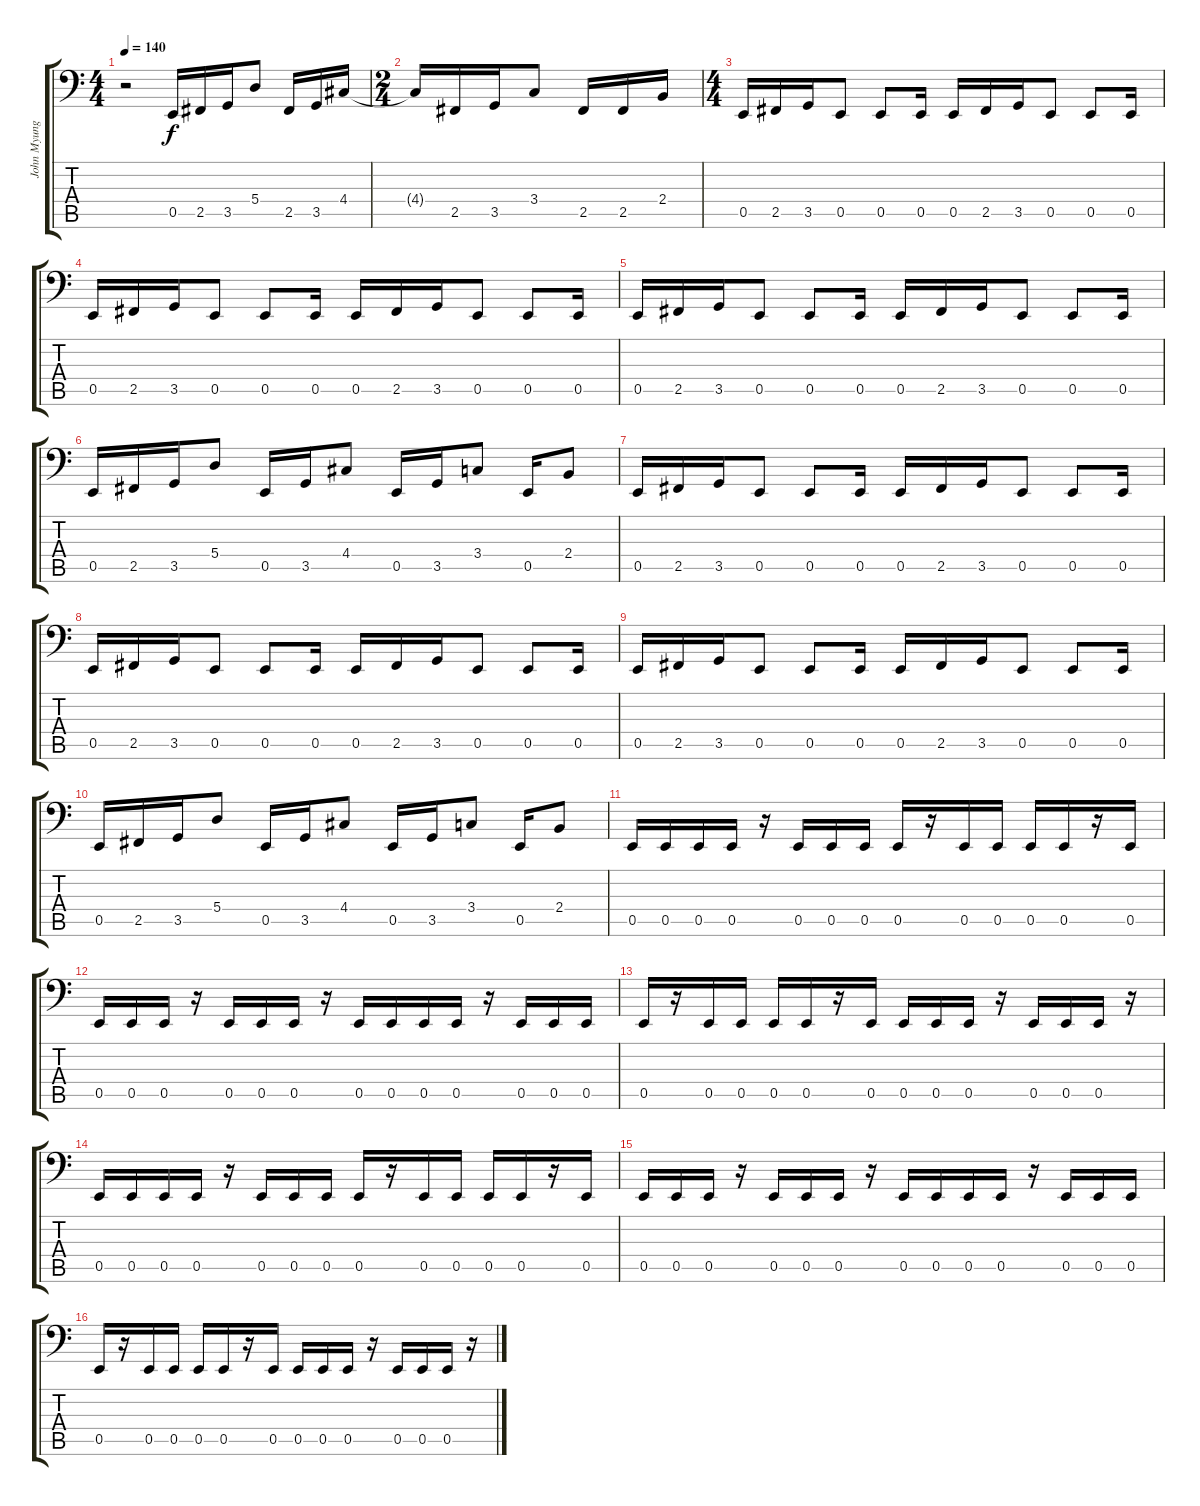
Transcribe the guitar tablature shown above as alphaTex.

\track ("John Myung - 6 Strings Bass" "John Myung") {instrument electricbassfinger}
\staff {score tabs}
\tuning (C3 G2 D2 A1 E1 B0) {hide}
\ts (4 4)
\tempo 140
\clef f4
\ks c
r.2{dy f} 0.5.16 2.5.16 3.5.16 5.4.8 2.5.16 3.5.16 4.4.16 |
\ts (2 4)
4.4{t}.16 2.5.16 3.5.16 3.4.8 2.5.16 2.5.16 2.4.16 |
\ts (4 4)
0.5.16 2.5.16 3.5.16 0.5.8 0.5.8 0.5.16 0.5.16 2.5.16 3.5.16 0.5.8 0.5.8 0.5.16 |
0.5.16 2.5.16 3.5.16 0.5.8 0.5.8 0.5.16 0.5.16 2.5.16 3.5.16 0.5.8 0.5.8 0.5.16 |
0.5.16 2.5.16 3.5.16 0.5.8 0.5.8 0.5.16 0.5.16 2.5.16 3.5.16 0.5.8 0.5.8 0.5.16 |
0.5.16 2.5.16 3.5.16 5.4.8 0.5.16 3.5.16 4.4.8 0.5.16 3.5.16 3.4.8 0.5.16 2.4.8 |
0.5.16 2.5.16 3.5.16 0.5.8 0.5.8 0.5.16 0.5.16 2.5.16 3.5.16 0.5.8 0.5.8 0.5.16 |
0.5.16 2.5.16 3.5.16 0.5.8 0.5.8 0.5.16 0.5.16 2.5.16 3.5.16 0.5.8 0.5.8 0.5.16 |
0.5.16 2.5.16 3.5.16 0.5.8 0.5.8 0.5.16 0.5.16 2.5.16 3.5.16 0.5.8 0.5.8 0.5.16 |
0.5.16 2.5.16 3.5.16 5.4.8 0.5.16 3.5.16 4.4.8 0.5.16 3.5.16 3.4.8 0.5.16 2.4.8 |
0.5.16 0.5.16 0.5.16 0.5.16 r.16 0.5.16 0.5.16 0.5.16 0.5.16 r.16 0.5.16 0.5.16 0.5.16 0.5.16 r.16 0.5.16 |
0.5.16 0.5.16 0.5.16 r.16 0.5.16 0.5.16 0.5.16 r.16 0.5.16 0.5.16 0.5.16 0.5.16 r.16 0.5.16 0.5.16 0.5.16 |
0.5.16 r.16 0.5.16 0.5.16 0.5.16 0.5.16 r.16 0.5.16 0.5.16 0.5.16 0.5.16 r.16 0.5.16 0.5.16 0.5.16 r.16 |
0.5.16 0.5.16 0.5.16 0.5.16 r.16 0.5.16 0.5.16 0.5.16 0.5.16 r.16 0.5.16 0.5.16 0.5.16 0.5.16 r.16 0.5.16 |
0.5.16 0.5.16 0.5.16 r.16 0.5.16 0.5.16 0.5.16 r.16 0.5.16 0.5.16 0.5.16 0.5.16 r.16 0.5.16 0.5.16 0.5.16 |
0.5.16 r.16 0.5.16 0.5.16 0.5.16 0.5.16 r.16 0.5.16 0.5.16 0.5.16 0.5.16 r.16 0.5.16 0.5.16 0.5.16 r.16
